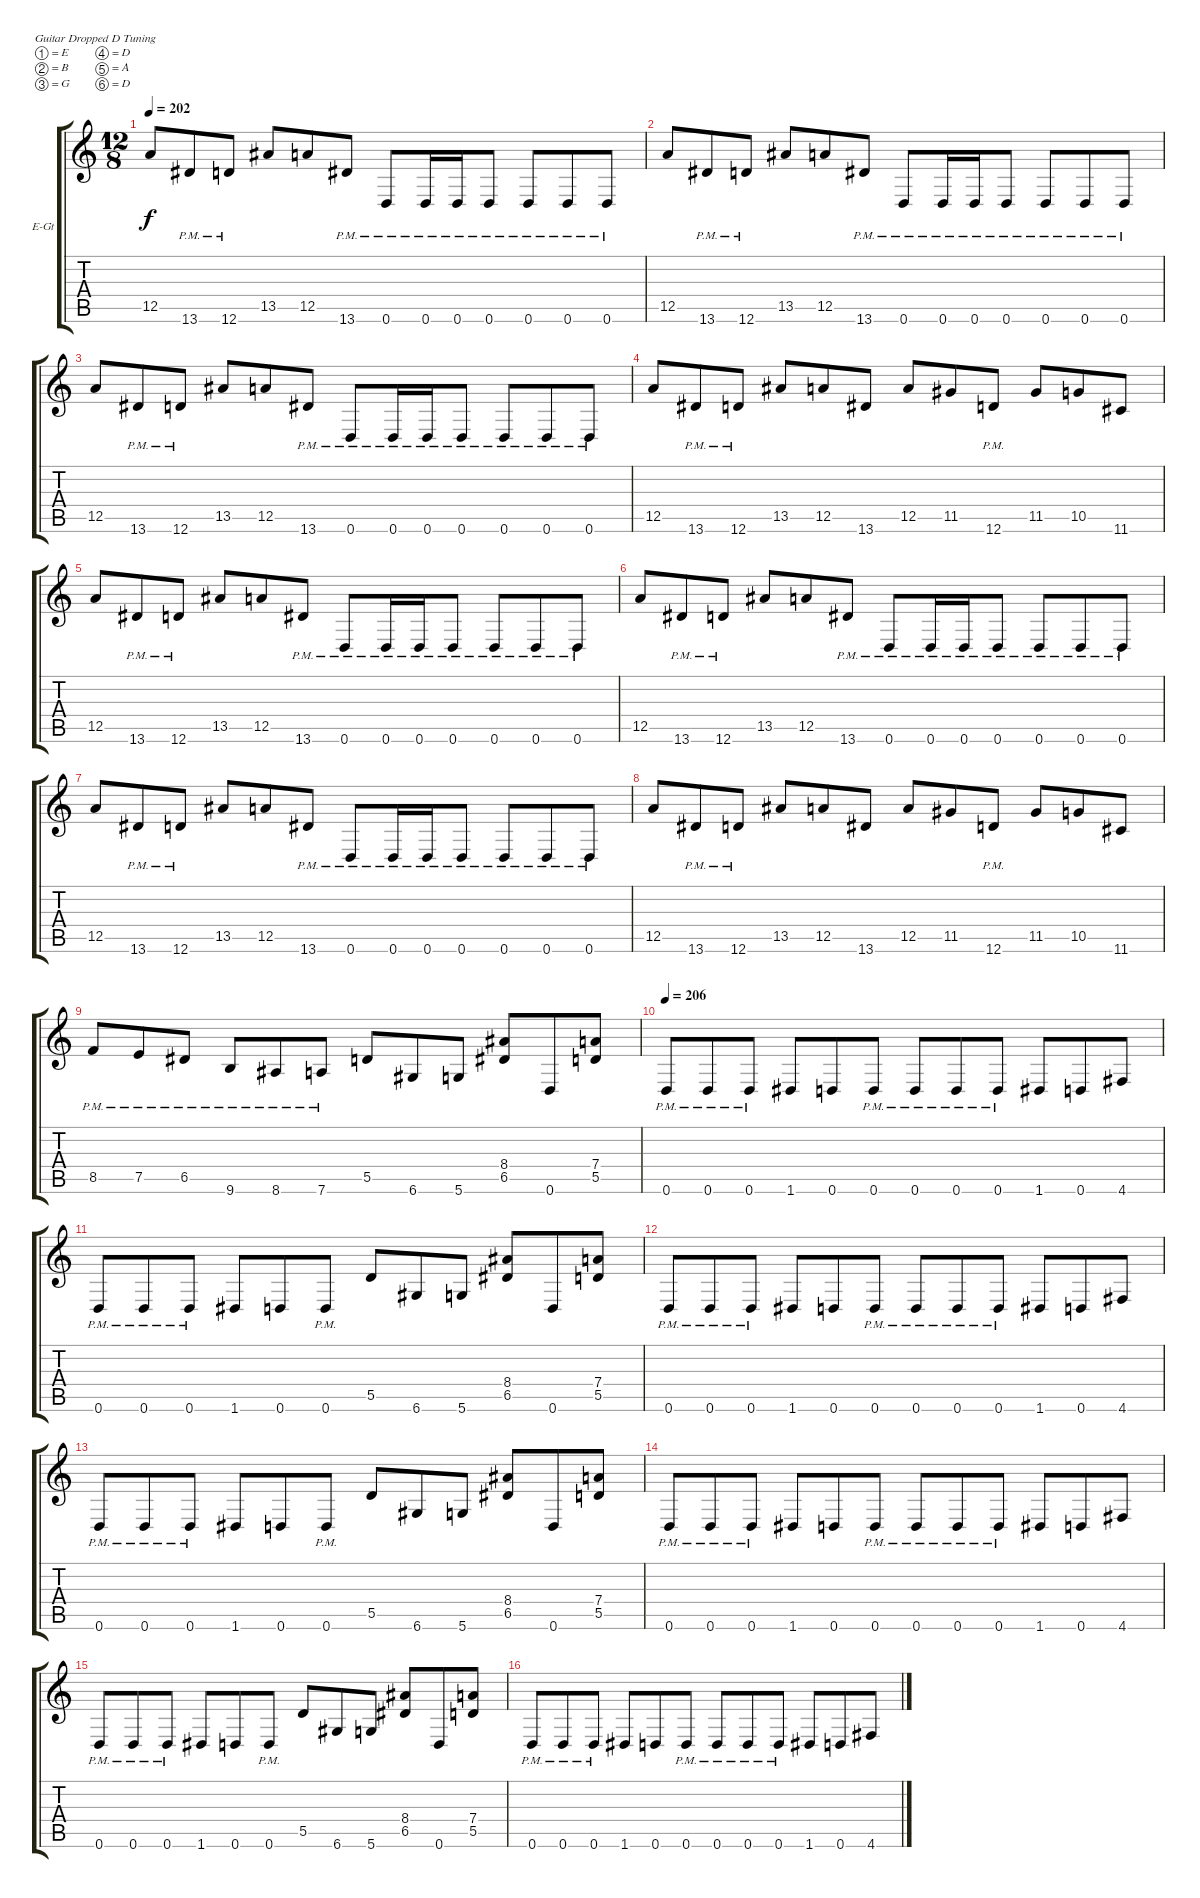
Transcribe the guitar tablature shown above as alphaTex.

\bracketExtendMode groupsimilarinstruments
\firstSystemTrackNameOrientation horizontal
\otherSystemsTrackNameOrientation horizontal
\track ("Guitar" "E-Gt") {instrument overdrivenguitar}
\staff {score tabs}
\tuning (E4 B3 G3 D3 A2 D2)
\ts (12 8)
\tempo 202
\clef g2
\ks c
12.5.8{dy f instrument overdrivenguitar} 13.6{pm}.8 12.6{pm}.8 13.5.8 12.5.8 13.6{pm}.8 0.6{pm}.8 0.6{pm}.16 0.6{pm}.16 0.6{pm}.8 0.6{pm}.8 0.6{pm}.8 0.6{pm}.8 |
12.5.8 13.6{pm}.8 12.6{pm}.8 13.5.8 12.5.8 13.6{pm}.8 0.6{pm}.8 0.6{pm}.16 0.6{pm}.16 0.6{pm}.8 0.6{pm}.8 0.6{pm}.8 0.6{pm}.8 |
12.5.8 13.6{pm}.8 12.6{pm}.8 13.5.8 12.5.8 13.6{pm}.8 0.6{pm}.8 0.6{pm}.16 0.6{pm}.16 0.6{pm}.8 0.6{pm}.8 0.6{pm}.8 0.6{pm}.8 |
12.5.8 13.6{pm}.8 12.6{pm}.8 13.5.8 12.5.8 13.6.8 12.5.8 11.5.8 12.6{pm}.8 11.5.8 10.5.8 11.6.8 |
12.5.8 13.6{pm}.8 12.6{pm}.8 13.5.8 12.5.8 13.6{pm}.8 0.6{pm}.8 0.6{pm}.16 0.6{pm}.16 0.6{pm}.8 0.6{pm}.8 0.6{pm}.8 0.6{pm}.8 |
12.5.8 13.6{pm}.8 12.6{pm}.8 13.5.8 12.5.8 13.6{pm}.8 0.6{pm}.8 0.6{pm}.16 0.6{pm}.16 0.6{pm}.8 0.6{pm}.8 0.6{pm}.8 0.6{pm}.8 |
12.5.8 13.6{pm}.8 12.6{pm}.8 13.5.8 12.5.8 13.6{pm}.8 0.6{pm}.8 0.6{pm}.16 0.6{pm}.16 0.6{pm}.8 0.6{pm}.8 0.6{pm}.8 0.6{pm}.8 |
12.5.8 13.6{pm}.8 12.6{pm}.8 13.5.8 12.5.8 13.6.8 12.5.8 11.5.8 12.6{pm}.8 11.5.8 10.5.8 11.6.8 |
8.5{pm}.8 7.5{pm}.8 6.5{pm}.8 9.6{pm}.8 8.6{pm}.8 7.6{pm}.8 5.5.8 6.6.8 5.6.8 (8.4 6.5).8 0.6.8 (7.4 5.5).8 |
\tempo 206
0.6{pm}.8 0.6{pm}.8 0.6{pm}.8 1.6.8 0.6.8 0.6{pm}.8 0.6{pm}.8 0.6{pm}.8 0.6{pm}.8 1.6.8 0.6.8 4.6.8 |
0.6{pm}.8 0.6{pm}.8 0.6{pm}.8 1.6.8 0.6.8 0.6{pm}.8 5.5.8 6.6.8 5.6.8 (8.4 6.5).8 0.6.8 (7.4 5.5).8 |
0.6{pm}.8 0.6{pm}.8 0.6{pm}.8 1.6.8 0.6.8 0.6{pm}.8 0.6{pm}.8 0.6{pm}.8 0.6{pm}.8 1.6.8 0.6.8 4.6.8 |
0.6{pm}.8 0.6{pm}.8 0.6{pm}.8 1.6.8 0.6.8 0.6{pm}.8 5.5.8 6.6.8 5.6.8 (8.4 6.5).8 0.6.8 (7.4 5.5).8 |
0.6{pm}.8 0.6{pm}.8 0.6{pm}.8 1.6.8 0.6.8 0.6{pm}.8 0.6{pm}.8 0.6{pm}.8 0.6{pm}.8 1.6.8 0.6.8 4.6.8 |
0.6{pm}.8 0.6{pm}.8 0.6{pm}.8 1.6.8 0.6.8 0.6{pm}.8 5.5.8 6.6.8 5.6.8 (8.4 6.5).8 0.6.8 (7.4 5.5).8 |
0.6{pm}.8 0.6{pm}.8 0.6{pm}.8 1.6.8 0.6.8 0.6{pm}.8 0.6{pm}.8 0.6{pm}.8 0.6{pm}.8 1.6.8 0.6.8 4.6.8
